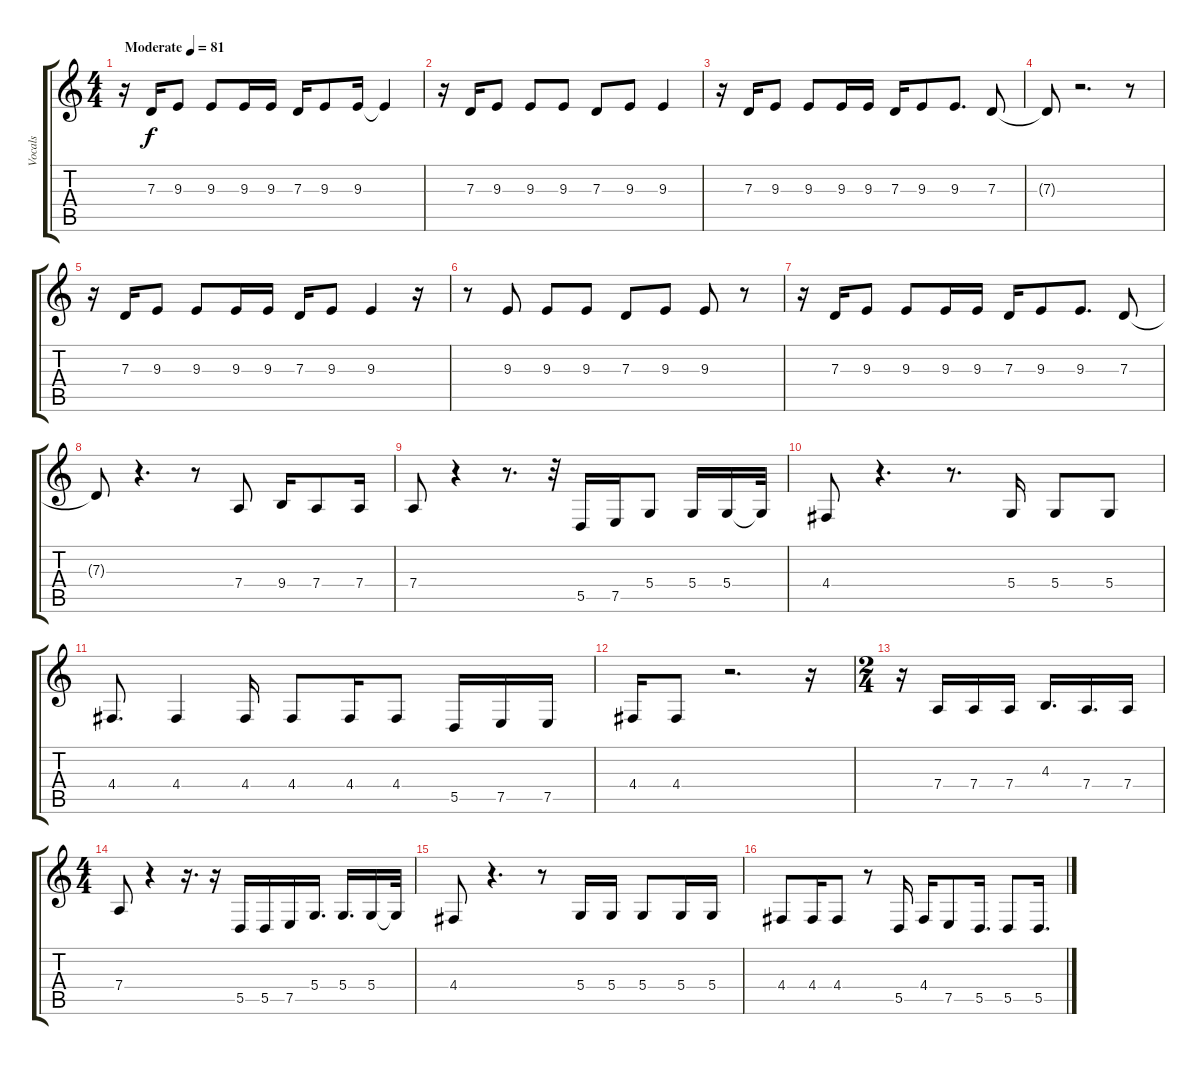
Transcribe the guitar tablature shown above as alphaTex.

\track ("Vocals" "Vocals") {instrument lead2sawtooth}
\staff {score tabs}
\tuning (E4 B3 G3 D3 A2 E2) {hide}
\ts (4 4)
\tempo (81 "Moderate")
\clef g2
\ks c
r.16{dy f instrument lead2sawtooth} 7.3.16 9.3.8 9.3.8 9.3.16 9.3.16 7.3.16 9.3.8 9.3.16 9.3{t}.4 |
r.16 7.3.16 9.3.8 9.3.8 9.3.8 7.3.8 9.3.8 9.3.4 |
r.16 7.3.16 9.3.8 9.3.8 9.3.16 9.3.16 7.3.16 9.3.8 9.3.8{d} 7.3.8 |
7.3{t}.8 r.2{d} r.8 |
r.16 7.3.16 9.3.8 9.3.8 9.3.16 9.3.16 7.3.16 9.3.8 9.3.4 r.16 |
r.8 9.3.8 9.3.8 9.3.8 7.3.8 9.3.8 9.3.8 r.8 |
r.16 7.3.16 9.3.8 9.3.8 9.3.16 9.3.16 7.3.16 9.3.8 9.3.8{d} 7.3.8 |
7.3{t}.8 r.4{d} r.8 7.4.8 9.4.16 7.4.8 7.4.16 |
7.4.8 r.4 r.8{d} r.32 5.5.16 7.5.16 5.4.8 5.4.16 5.4.16 5.4{t}.32 |
4.4.8 r.4{d} r.8{d} 5.4.16 5.4.8 5.4.8 |
4.4.8{d} 4.4.4 4.4.16 4.4.8 4.4.16 4.4.8 5.5.16 7.5.16 7.5.16 |
4.4.16 4.4.8 r.2{d} r.16 |
\ts (2 4)
r.16 7.4.16 7.4.16 7.4.16 4.3.16{d} 7.4.16{d} 7.4.16 |
\ts (4 4)
7.4.8 r.4 r.16{d} r.16 5.5.16 5.5.16 7.5.16 5.4.16{d} 5.4.16{d} 5.4.16 5.4{t}.32 |
4.4.8 r.4{d} r.8 5.4.16 5.4.16 5.4.8 5.4.16 5.4.16 |
4.4.8 4.4.16 4.4.8 r.8 5.5.16 4.4.16 7.5.8 5.5.16{d} 5.5.8 5.5.16{d}
